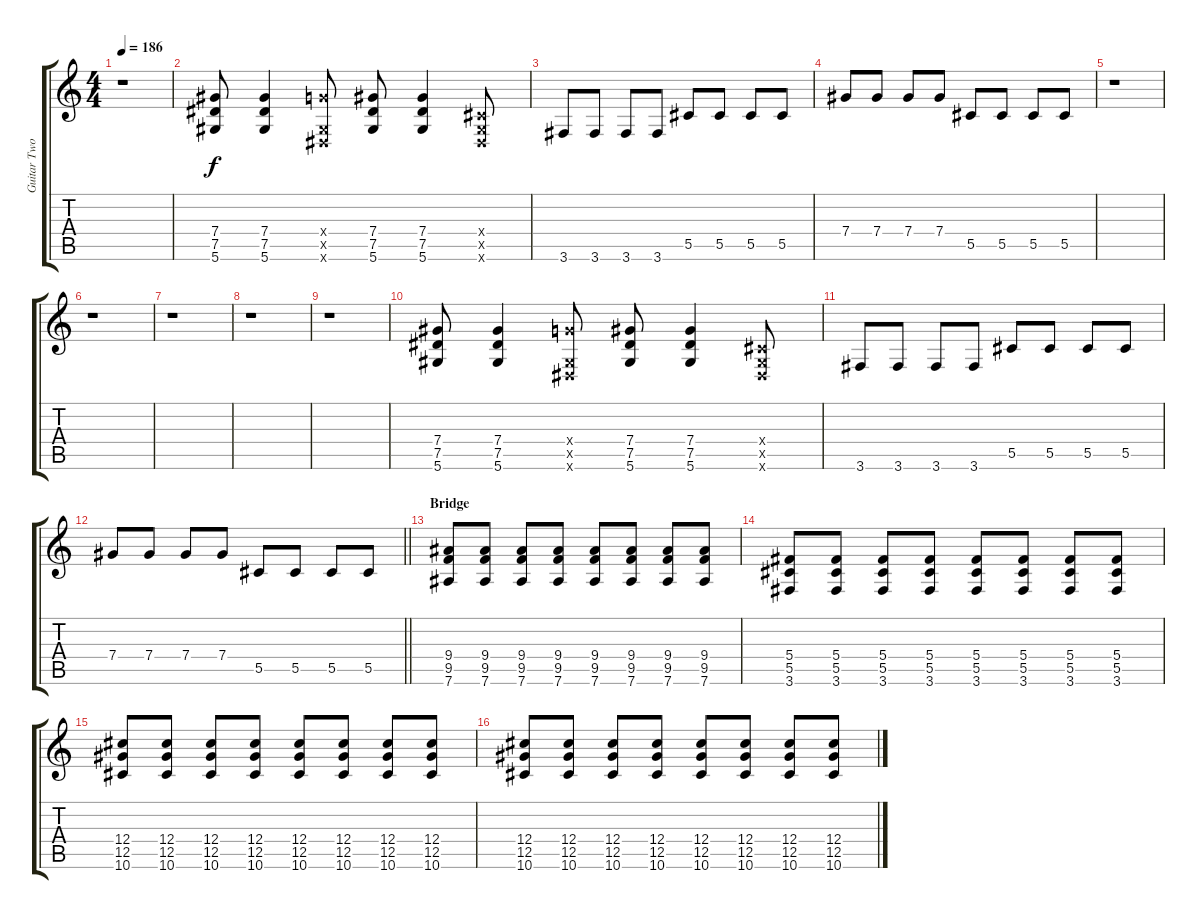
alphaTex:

\track ("Guitar Two" "Guitar Two") {instrument distortionguitar}
\staff {score tabs}
\tuning (Eb4 Bb3 Gb3 Db3 Ab2 Eb2) {hide}
\ts (4 4)
\tempo 186
\clef g2
\ks c
r.1{dy f} |
(7.4 7.5 5.6).8{volume 16 balance 9} (7.4 7.5 5.6).4 (6.4{x} 0.5{x} 0.6{x}).8 (7.4 7.5 5.6).8 (7.4 7.5 5.6).4 (0.4{x} 0.5{x} 0.6{x}).8 |
3.6.8{volume 16} 3.6.8 3.6.8 3.6.8 5.5.8 5.5.8 5.5.8 5.5.8 |
7.4.8 7.4.8 7.4.8 7.4.8 5.5.8 5.5.8 5.5.8 5.5.8 |
r.1 |
r.1 |
r.1 |
r.1 |
r.1 |
(7.4 7.5 5.6).8{instrument distortionguitar} (7.4 7.5 5.6).4 (6.4{x} 0.5{x} 0.6{x}).8 (7.4 7.5 5.6).8 (7.4 7.5 5.6).4 (0.4{x} 0.5{x} 0.6{x}).8 |
3.6.8{volume 16} 3.6.8 3.6.8 3.6.8 5.5.8 5.5.8 5.5.8 5.5.8 |
\barLineRight lightlight
7.4.8 7.4.8 7.4.8 7.4.8 5.5.8 5.5.8 5.5.8 5.5.8 |
\section ("" "Bridge")
(9.4 9.5 7.6).8{volume 14 balance 16} (9.4 9.5 7.6).8 (9.4 9.5 7.6).8 (9.4 9.5 7.6).8 (9.4 9.5 7.6).8 (9.4 9.5 7.6).8 (9.4 9.5 7.6).8 (9.4 9.5 7.6).8 |
(5.4 5.5 3.6).8 (5.4 5.5 3.6).8 (5.4 5.5 3.6).8 (5.4 5.5 3.6).8 (5.4 5.5 3.6).8 (5.4 5.5 3.6).8 (5.4 5.5 3.6).8 (5.4 5.5 3.6).8 |
(12.4 12.5 10.6).8 (12.4 12.5 10.6).8 (12.4 12.5 10.6).8 (12.4 12.5 10.6).8 (12.4 12.5 10.6).8 (12.4 12.5 10.6).8 (12.4 12.5 10.6).8 (12.4 12.5 10.6).8 |
(12.4 12.5 10.6).8 (12.4 12.5 10.6).8 (12.4 12.5 10.6).8 (12.4 12.5 10.6).8 (12.4 12.5 10.6).8 (12.4 12.5 10.6).8 (12.4 12.5 10.6).8 (12.4 12.5 10.6).8
